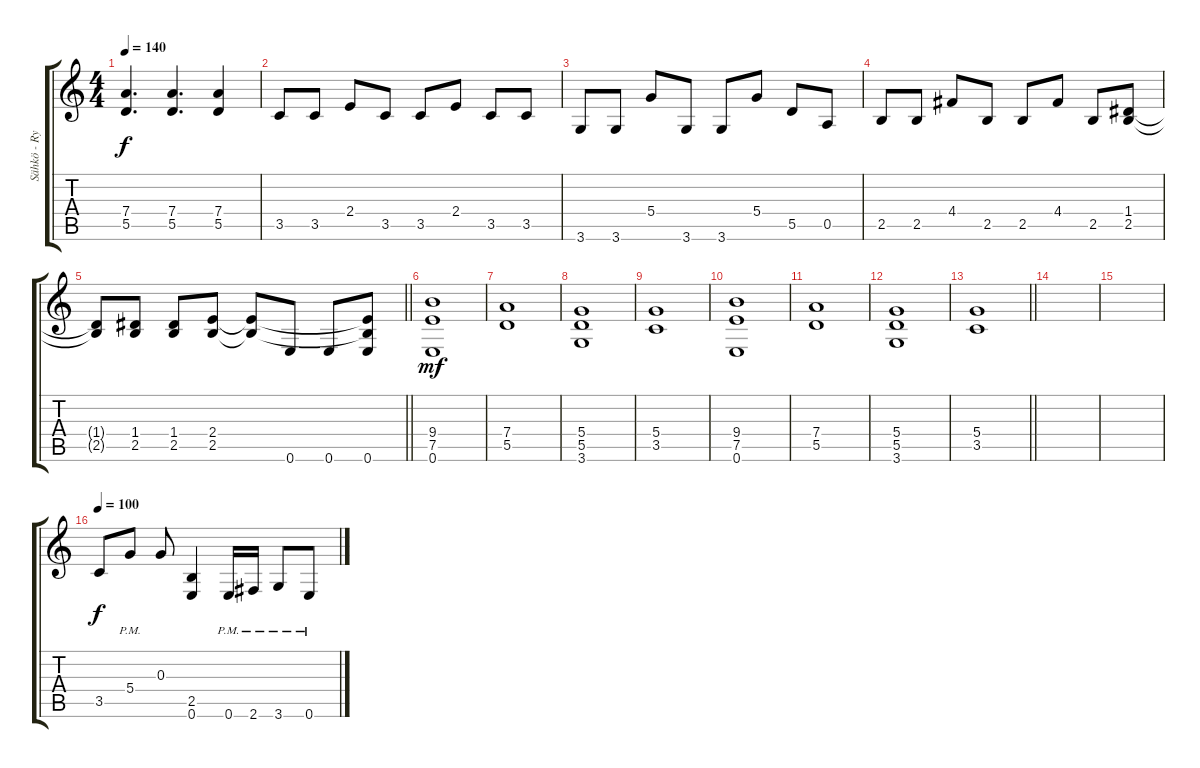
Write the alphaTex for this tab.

\track ("Sähkö - Rythm" "Sähkö - Ry") {instrument overdrivenguitar}
\staff {score tabs}
\tuning (E4 B3 G3 D3 A2 E2) {hide}
\ts (4 4)
\tempo 140
\clef g2
\ks c
(7.4 5.5).4{d dy f} (7.4 5.5).4{d} (7.4 5.5).4 |
3.5.8 3.5.8 2.4.8 3.5.8 3.5.8 2.4.8 3.5.8 3.5.8 |
3.6.8 3.6.8 5.4.8 3.6.8 3.6.8 5.4.8 5.5.8 0.5.8 |
2.5.8 2.5.8 4.4.8 2.5.8 2.5.8 4.4.8 2.5.8 (1.4 2.5).8 |
\barLineRight lightlight
(1.4{t} 2.5{t}).8 (1.4 2.5).8 (1.4 2.5).8 (2.4 2.5).8 (2.4{t} 2.5{t}).8 0.6.8 0.6.8 (2.4{t} 2.5{t} 0.6).8 |
(9.4 7.5 0.6).1{dy mf} |
(7.4 5.5).1 |
(5.4 5.5 3.6).1 |
(5.4 3.5).1 |
(9.4 7.5 0.6).1 |
(7.4 5.5).1 |
(5.4 5.5 3.6).1 |
\barLineRight lightlight
(5.4 3.5).1 |
|
|
\tempo 100
3.5.8{dy f} 5.4{pm}.8 0.3.8 (2.5 0.6).4 0.6{pm}.16 2.6{pm}.16 3.6{pm}.8 0.6{pm}.8
